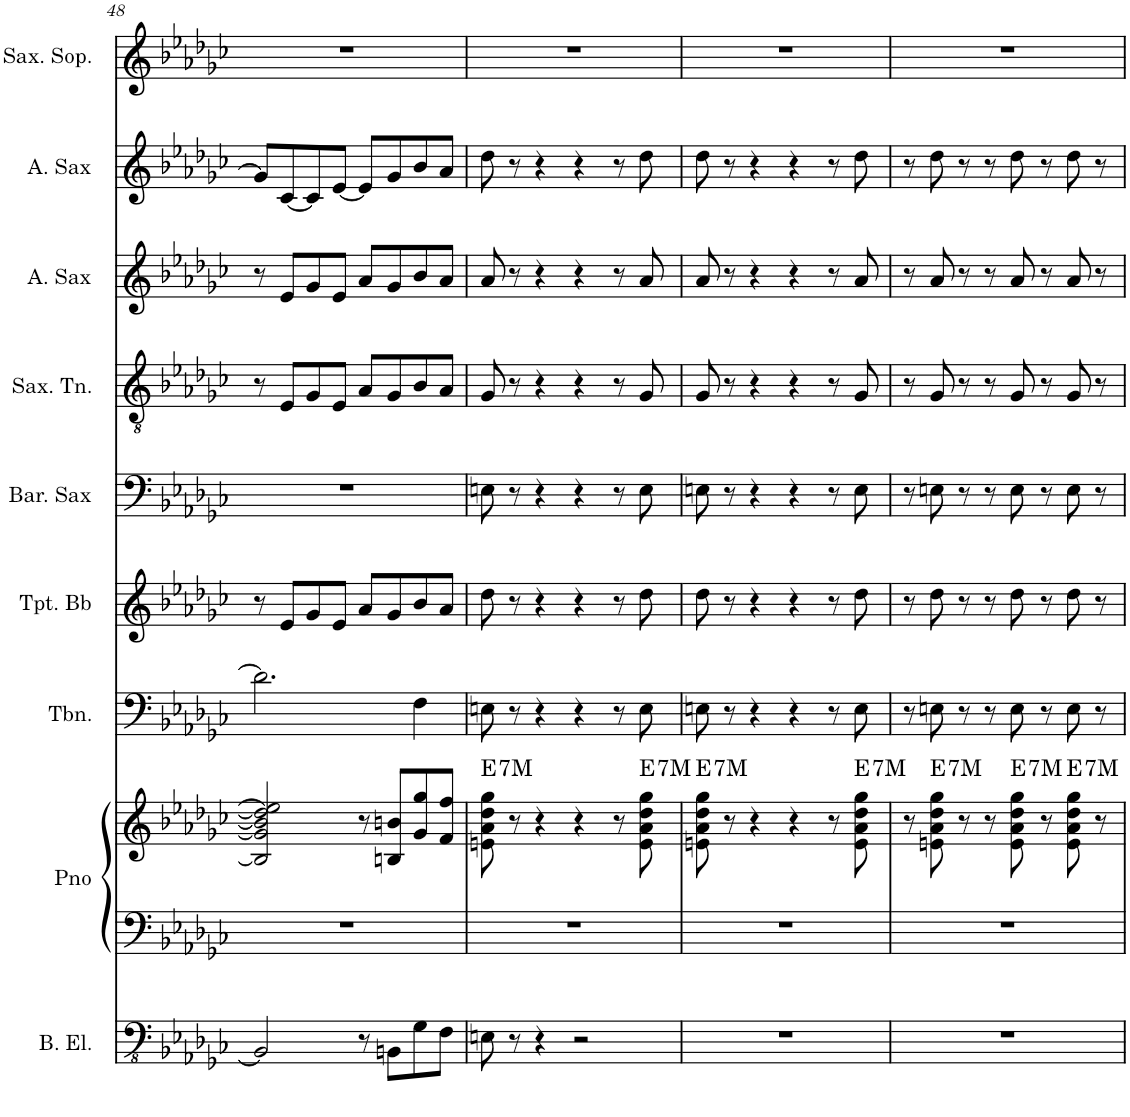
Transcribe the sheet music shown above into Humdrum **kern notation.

**kern	**kern	**kern	**harte	**kern	**kern	**kern	**kern	**kern	**kern	**kern
*part9	*part8	*part8	*part8	*part7	*part6	*part5	*part4	*part3	*part2	*part1
*staff10	*staff9	*staff8	*	*staff7	*staff6	*staff5	*staff4	*staff3	*staff2	*staff1
*I"Baixo elétrico	*I"Piano	*	*	*I"Trombone	*I"Trompete Bb	*I"Saxofone barítono	*I"Saxofone Tenor	*I"Saxofone Alto	*I"Saxofone Alto	*I"Saxofone Soprano
*I'B. El.	*I'Pno	*	*	*I'Tbn.	*I'Tpt. Bb	*	*I'Sax. Tn.	*	*	*I'Sax. Sop.
!!LO:PB:g=z
*clefFv4	*clefF4	*clefG2	*	*clefF4	*clefG2	*clefF4	*clefGv2	*clefG2	*clefG2	*clefG2
*	*	*	*	*	*ITrd1c2	*ITrd12c21	*ITrd8c14	*ITrd5c9	*ITrd5c9	*ITrd1c2
*k[b-e-a-d-g-c-]	*k[b-e-a-d-g-c-]	*k[b-e-a-d-g-c-]	*	*k[b-e-a-d-g-c-]	*k[b-e-a-d-g-c-]	*k[b-e-a-d-g-c-]	*k[b-e-a-d-g-c-]	*k[b-e-a-d-g-c-]	*k[b-e-a-d-g-c-]	*k[b-e-a-d-g-c-]
*M4/4	*M4/4	*M4/4	*	*M4/4	*M4/4	*M4/4	*M4/4	*M4/4	*M4/4	*M4/4
=48	=48	=48	=48	=48	=48	=48	=48	=48	=48	=48
2BBB/]	1r	2B/] 2g-/] 2b-/] 2dd-/] 2ee-/]	.	2.d-\]	8r	1r	8r	8r	8g-/L]	1r
.	.	.	.	.	8e-/L	.	8E-/L	8e-/L	[8c-/	.
.	.	.	.	.	8g-/	.	8G-/	8g-/	8c-/]	.
.	.	.	.	.	8e-/J	.	8E-/J	8e-/J	[8e-/J	.
8r	.	8r	.	.	8a-/L	.	8A-/L	8a-/L	8e-/L]	.
8BBBn\L	.	8Bn/ 8bn/L	.	.	8g-/	.	8G-/	8g-/	8g-/	.
8GG-\	.	8g-/ 8gg-/	.	4F\	8b-/	.	8B-/	8b-/	8b-/	.
8FF\J	.	8f/ 8ff/J	.	.	8a-/J	.	8A-/J	8a-/J	8a-/J	.
=49	=49	=49	=49	=49	=49	=49	=49	=49	=49	=49
!	!	!	!LO:H:kt=7	!	!	!	!	!	!	!
8EEn\	1r	8en\ 8a-\ 8dd-\ 8gg-\	E:7	8En\	8dd-\	8En\	8G-/	8a-/	8dd-\	1r
8r	.	8r	.	8r	8r	8r	8r	8r	8r	.
4r	.	4r	.	4r	4r	4r	4r	4r	4r	.
2r	.	4r	.	4r	4r	4r	4r	4r	4r	.
.	.	8r	.	8r	8r	8r	8r	8r	8r	.
!	!	!	!LO:H:kt=7	!	!	!	!	!	!	!
.	.	8e\ 8a-\ 8dd-\ 8gg-\	E:7	8E\	8dd-\	8E\	8G-/	8a-/	8dd-\	.
=50	=50	=50	=50	=50	=50	=50	=50	=50	=50	=50
!	!	!	!LO:H:kt=7	!	!	!	!	!	!	!
1r	1r	8en\ 8a-\ 8dd-\ 8gg-\	E:7	8En\	8dd-\	8En\	8G-/	8a-/	8dd-\	1r
.	.	8r	.	8r	8r	8r	8r	8r	8r	.
.	.	4r	.	4r	4r	4r	4r	4r	4r	.
.	.	4r	.	4r	4r	4r	4r	4r	4r	.
.	.	8r	.	8r	8r	8r	8r	8r	8r	.
!	!	!	!LO:H:kt=7	!	!	!	!	!	!	!
.	.	8e\ 8a-\ 8dd-\ 8gg-\	E:7	8E\	8dd-\	8E\	8G-/	8a-/	8dd-\	.
=51	=51	=51	=51	=51	=51	=51	=51	=51	=51	=51
1r	1r	8r	.	8r	8r	8r	8r	8r	8r	1r
!	!	!	!LO:H:kt=7	!	!	!	!	!	!	!
.	.	8en\ 8a-\ 8dd-\ 8gg-\	E:7	8En\	8dd-\	8En\	8G-/	8a-/	8dd-\	.
.	.	8r	.	8r	8r	8r	8r	8r	8r	.
.	.	8r	.	8r	8r	8r	8r	8r	8r	.
!	!	!	!LO:H:kt=7	!	!	!	!	!	!	!
.	.	8e\ 8a-\ 8dd-\ 8gg-\	E:7	8E\	8dd-\	8E\	8G-/	8a-/	8dd-\	.
.	.	8r	.	8r	8r	8r	8r	8r	8r	.
!	!	!	!LO:H:kt=7	!	!	!	!	!	!	!
.	.	8e\ 8a-\ 8dd-\ 8gg-\	E:7	8E\	8dd-\	8E\	8G-/	8a-/	8dd-\	.
.	.	8r	.	8r	8r	8r	8r	8r	8r	.
=	=	=	=	=	=	=	=	=	=	=
*-	*-	*-	*-	*-	*-	*-	*-	*-	*-	*-
